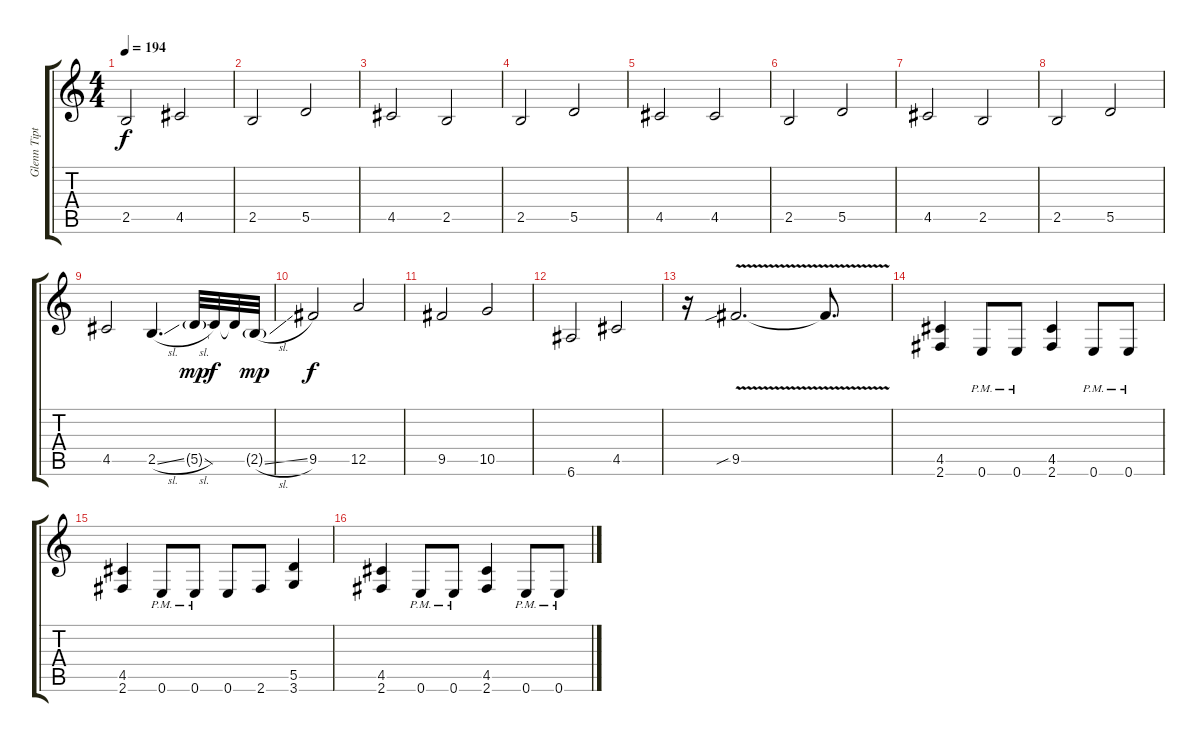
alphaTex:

\track ("Glenn Tipton" "Glenn Tipt") {instrument distortionguitar}
\staff {score tabs}
\tuning (E4 B3 G3 D3 A2 E2) {hide}
\ts (4 4)
\tempo 194
\clef g2
\ks c
2.5.2{dy f} 4.5.2 |
2.5.2 5.5.2 |
4.5.2 2.5.2 |
2.5.2 5.5.2 |
4.5.2 4.5.2 |
2.5.2 5.5.2 |
4.5.2 2.5.2 |
2.5.2 5.5.2 |
4.5.2 2.5{sl}.4{d} 5.5{sl g}.32{dy mp} 5.5{t}.32{dy f} 5.5{t}.32 2.5{sl g}.32{dy mp} |
9.5.2{dy f} 12.5.2 |
9.5.2 10.5.2 |
6.6.2 4.5.2 |
r.16 9.5{v sib}.2{d} 9.5{t}.8{d} |
(4.5 2.6).4{volume 15 balance 15} 0.6{pm}.8 0.6{pm}.8 (4.5 2.6).4 0.6{pm}.8 0.6{pm}.8 |
(4.5 2.6).4 0.6{pm}.8 0.6{pm}.8 0.6.8 2.6.8 (5.5 3.6).4 |
(4.5 2.6).4 0.6{pm}.8 0.6{pm}.8 (4.5 2.6).4 0.6{pm}.8 0.6{pm}.8
